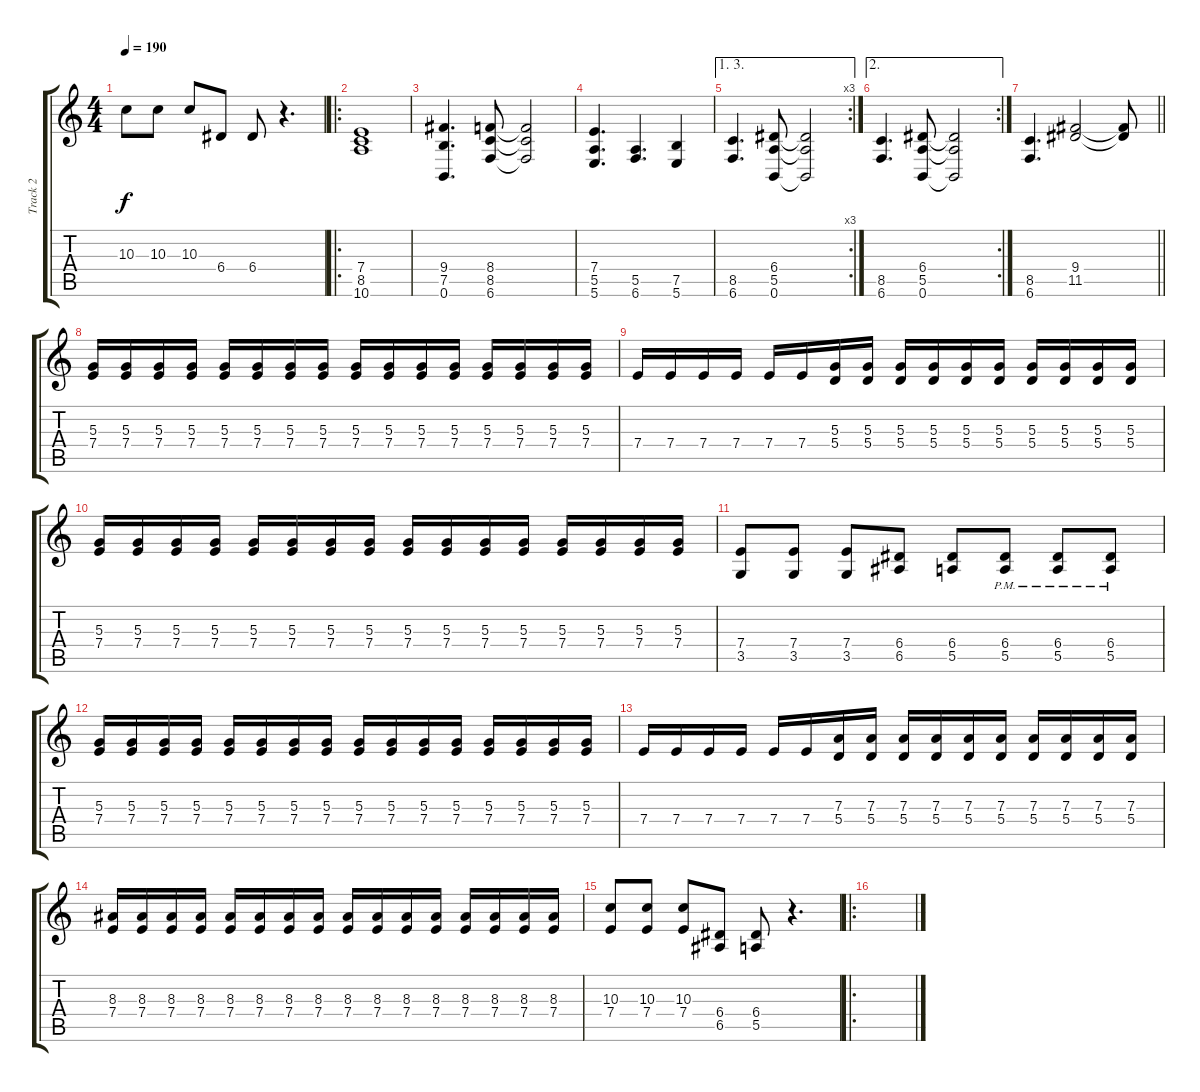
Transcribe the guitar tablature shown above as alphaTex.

\track ("Track 2" "Track 2") {instrument distortionguitar}
\staff {score tabs}
\tuning (B3 Gb3 D3 A2 E2 B1) {hide}
\ts (4 4)
\tempo 190
\clef g2
\ks c
10.3.8{dy f} 10.3.8 10.3.8 6.4.8 6.4.8 r.4{d} |
\ro
(7.4 8.5 10.6).1 |
(9.4 7.5 0.6).4{d} (8.4 8.5 6.6).8 (8.4{t} 8.5{t} 6.6{t}).2 |
(7.4 5.5 5.6).4{d} (5.5 6.6).4{d} (7.5 5.6).4 |
\ae (1 3)
\rc 3
(8.5 6.6).4{d} (6.4 5.5 0.6).8 (6.4{t} 5.5{t} 0.6{t}).2 |
\ae 2
\rc 2
(8.5 6.6).4{d} (6.4 5.5 0.6).8 (6.4{t} 5.5{t} 0.6{t}).2 |
\barLineRight lightlight
(8.5 6.6).4{d} (9.4 11.5).2 (9.4{t} 11.5{t}).8 |
(5.3 7.4).16 (5.3 7.4).16 (5.3 7.4).16 (5.3 7.4).16 (5.3 7.4).16 (5.3 7.4).16 (5.3 7.4).16 (5.3 7.4).16 (5.3 7.4).16 (5.3 7.4).16 (5.3 7.4).16 (5.3 7.4).16 (5.3 7.4).16 (5.3 7.4).16 (5.3 7.4).16 (5.3 7.4).16 |
7.4.16 7.4.16 7.4.16 7.4.16 7.4.16 7.4.16 (5.3 5.4).16 (5.3 5.4).16 (5.3 5.4).16 (5.3 5.4).16 (5.3 5.4).16 (5.3 5.4).16 (5.3 5.4).16 (5.3 5.4).16 (5.3 5.4).16 (5.3 5.4).16 |
(5.3 7.4).16 (5.3 7.4).16 (5.3 7.4).16 (5.3 7.4).16 (5.3 7.4).16 (5.3 7.4).16 (5.3 7.4).16 (5.3 7.4).16 (5.3 7.4).16 (5.3 7.4).16 (5.3 7.4).16 (5.3 7.4).16 (5.3 7.4).16 (5.3 7.4).16 (5.3 7.4).16 (5.3 7.4).16 |
(7.4 3.5).8 (7.4 3.5).8 (7.4 3.5).8 (6.4 6.5).8 (6.4 5.5).8 (6.4{pm} 5.5{pm}).8 (6.4{pm} 5.5{pm}).8 (6.4{pm} 5.5{pm}).8 |
(5.3 7.4).16 (5.3 7.4).16 (5.3 7.4).16 (5.3 7.4).16 (5.3 7.4).16 (5.3 7.4).16 (5.3 7.4).16 (5.3 7.4).16 (5.3 7.4).16 (5.3 7.4).16 (5.3 7.4).16 (5.3 7.4).16 (5.3 7.4).16 (5.3 7.4).16 (5.3 7.4).16 (5.3 7.4).16 |
7.4.16 7.4.16 7.4.16 7.4.16 7.4.16 7.4.16 (7.3 5.4).16 (7.3 5.4).16 (7.3 5.4).16 (7.3 5.4).16 (7.3 5.4).16 (7.3 5.4).16 (7.3 5.4).16 (7.3 5.4).16 (7.3 5.4).16 (7.3 5.4).16 |
(8.3 7.4).16 (8.3 7.4).16 (8.3 7.4).16 (8.3 7.4).16 (8.3 7.4).16 (8.3 7.4).16 (8.3 7.4).16 (8.3 7.4).16 (8.3 7.4).16 (8.3 7.4).16 (8.3 7.4).16 (8.3 7.4).16 (8.3 7.4).16 (8.3 7.4).16 (8.3 7.4).16 (8.3 7.4).16 |
(10.3 7.4).8 (10.3 7.4).8 (10.3 7.4).8 (6.4 6.5).8 (6.4 5.5).8 r.4{d} |
\ro
